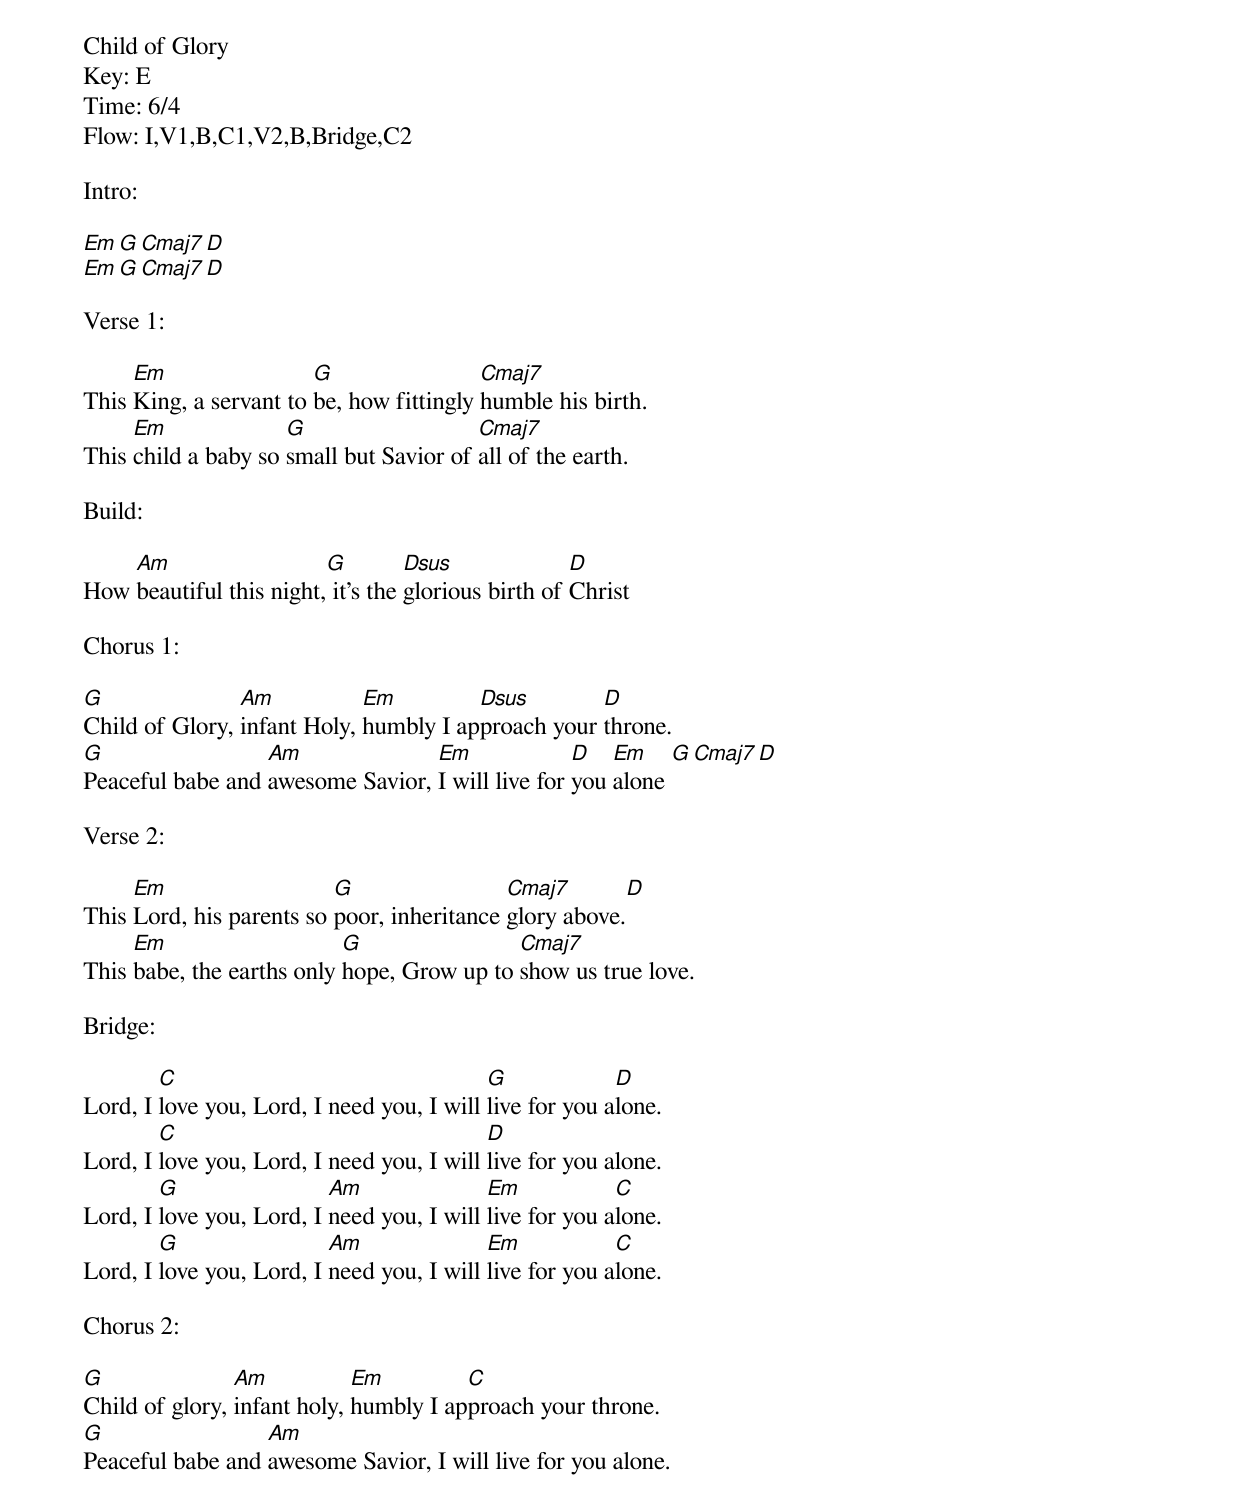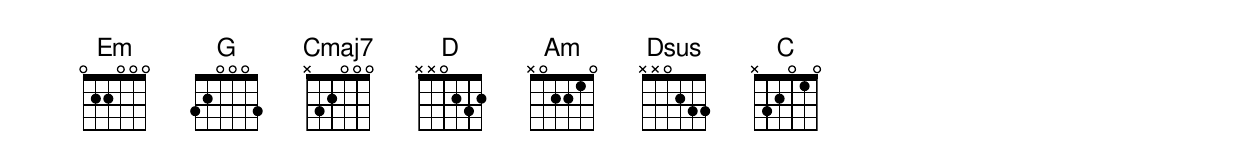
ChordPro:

Child of Glory
Key: E
Time: 6/4
Flow: I,V1,B,C1,V2,B,Bridge,C2

Intro:

[Em][G][Cmaj7][D]
[Em][G][Cmaj7][D]

Verse 1:

This [Em]King, a servant to [G]be, how fittingly [Cmaj7]humble his birth.
This [Em]child a baby so [G]small but Savior of [Cmaj7]all of the earth.

Build:

How [Am]beautiful this night,[G] it's the [Dsus]glorious birth of [D]Christ

Chorus 1:

[G]Child of Glory, [Am]infant Holy, [Em]humbly I ap[Dsus]proach your [D]throne.
[G]Peaceful babe and [Am]awesome Savior, [Em]I will live for [D]you [Em]alone [G][Cmaj7][D]

Verse 2:

This [Em]Lord, his parents so [G]poor, inheritance [Cmaj7]glory above.[D]
This [Em]babe, the earths only [G]hope, Grow up to [Cmaj7]show us true love.

Bridge:

Lord, I [C]love you, Lord, I need you, I will [G]live for you a[D]lone.
Lord, I [C]love you, Lord, I need you, I will [D]live for you alone.
Lord, I [G]love you, Lord, I [Am]need you, I will [Em]live for you a[C]lone.
Lord, I [G]love you, Lord, I [Am]need you, I will [Em]live for you a[C]lone.

Chorus 2:

[G]Child of glory, [Am]infant holy, [Em]humbly I ap[C]proach your throne.
[G]Peaceful babe and [Am]awesome Savior, I will live for you alone.
